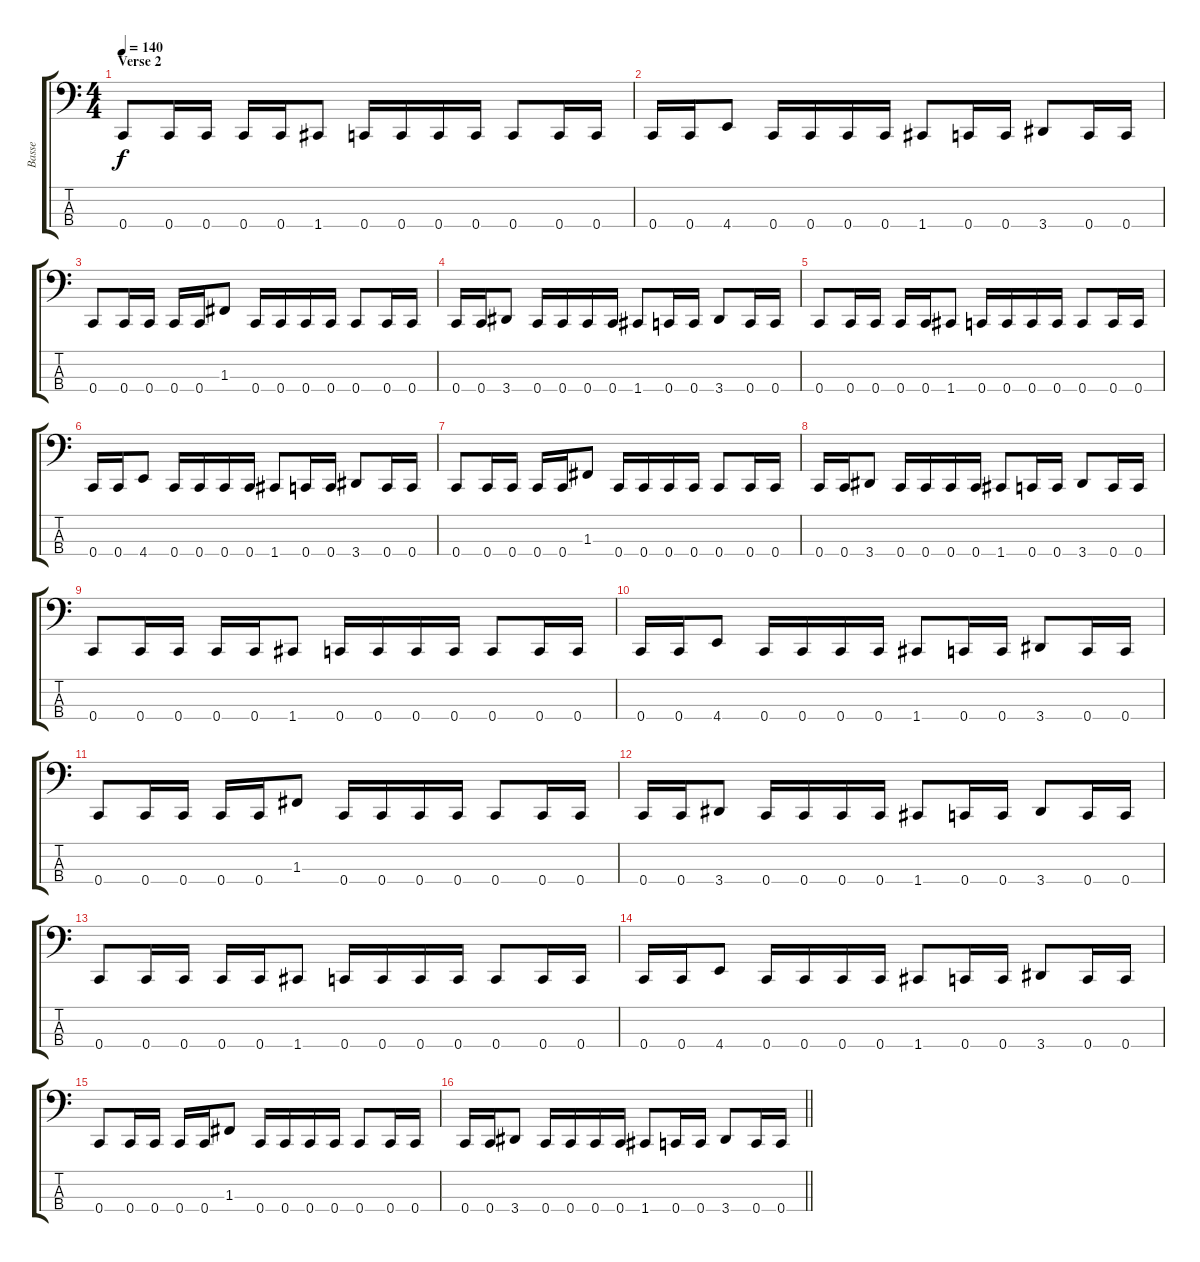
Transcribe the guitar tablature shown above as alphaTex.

\track ("Basse" "Basse") {instrument electricbasspick}
\staff {score tabs}
\tuning (Eb2 Bb1 F1 C1) {hide}
\ts (4 4)
\section ("" "Verse 2")
\tempo 140
\clef f4
\ks c
0.4.8{dy f} 0.4.16 0.4.16 0.4.16 0.4.16 1.4.8 0.4.16 0.4.16 0.4.16 0.4.16 0.4.8 0.4.16 0.4.16 |
0.4.16 0.4.16 4.4.8 0.4.16 0.4.16 0.4.16 0.4.16 1.4.8 0.4.16 0.4.16 3.4.8 0.4.16 0.4.16 |
0.4.8 0.4.16 0.4.16 0.4.16 0.4.16 1.3.8 0.4.16 0.4.16 0.4.16 0.4.16 0.4.8 0.4.16 0.4.16 |
0.4.16 0.4.16 3.4.8 0.4.16 0.4.16 0.4.16 0.4.16 1.4.8 0.4.16 0.4.16 3.4.8 0.4.16 0.4.16 |
0.4.8 0.4.16 0.4.16 0.4.16 0.4.16 1.4.8 0.4.16 0.4.16 0.4.16 0.4.16 0.4.8 0.4.16 0.4.16 |
0.4.16 0.4.16 4.4.8 0.4.16 0.4.16 0.4.16 0.4.16 1.4.8 0.4.16 0.4.16 3.4.8 0.4.16 0.4.16 |
0.4.8 0.4.16 0.4.16 0.4.16 0.4.16 1.3.8 0.4.16 0.4.16 0.4.16 0.4.16 0.4.8 0.4.16 0.4.16 |
0.4.16 0.4.16 3.4.8 0.4.16 0.4.16 0.4.16 0.4.16 1.4.8 0.4.16 0.4.16 3.4.8 0.4.16 0.4.16 |
0.4.8 0.4.16 0.4.16 0.4.16 0.4.16 1.4.8 0.4.16 0.4.16 0.4.16 0.4.16 0.4.8 0.4.16 0.4.16 |
0.4.16 0.4.16 4.4.8 0.4.16 0.4.16 0.4.16 0.4.16 1.4.8 0.4.16 0.4.16 3.4.8 0.4.16 0.4.16 |
0.4.8 0.4.16 0.4.16 0.4.16 0.4.16 1.3.8 0.4.16 0.4.16 0.4.16 0.4.16 0.4.8 0.4.16 0.4.16 |
0.4.16 0.4.16 3.4.8 0.4.16 0.4.16 0.4.16 0.4.16 1.4.8 0.4.16 0.4.16 3.4.8 0.4.16 0.4.16 |
0.4.8 0.4.16 0.4.16 0.4.16 0.4.16 1.4.8 0.4.16 0.4.16 0.4.16 0.4.16 0.4.8 0.4.16 0.4.16 |
0.4.16 0.4.16 4.4.8 0.4.16 0.4.16 0.4.16 0.4.16 1.4.8 0.4.16 0.4.16 3.4.8 0.4.16 0.4.16 |
0.4.8 0.4.16 0.4.16 0.4.16 0.4.16 1.3.8 0.4.16 0.4.16 0.4.16 0.4.16 0.4.8 0.4.16 0.4.16 |
\barLineRight lightlight
0.4.16 0.4.16 3.4.8 0.4.16 0.4.16 0.4.16 0.4.16 1.4.8 0.4.16 0.4.16 3.4.8 0.4.16 0.4.16
